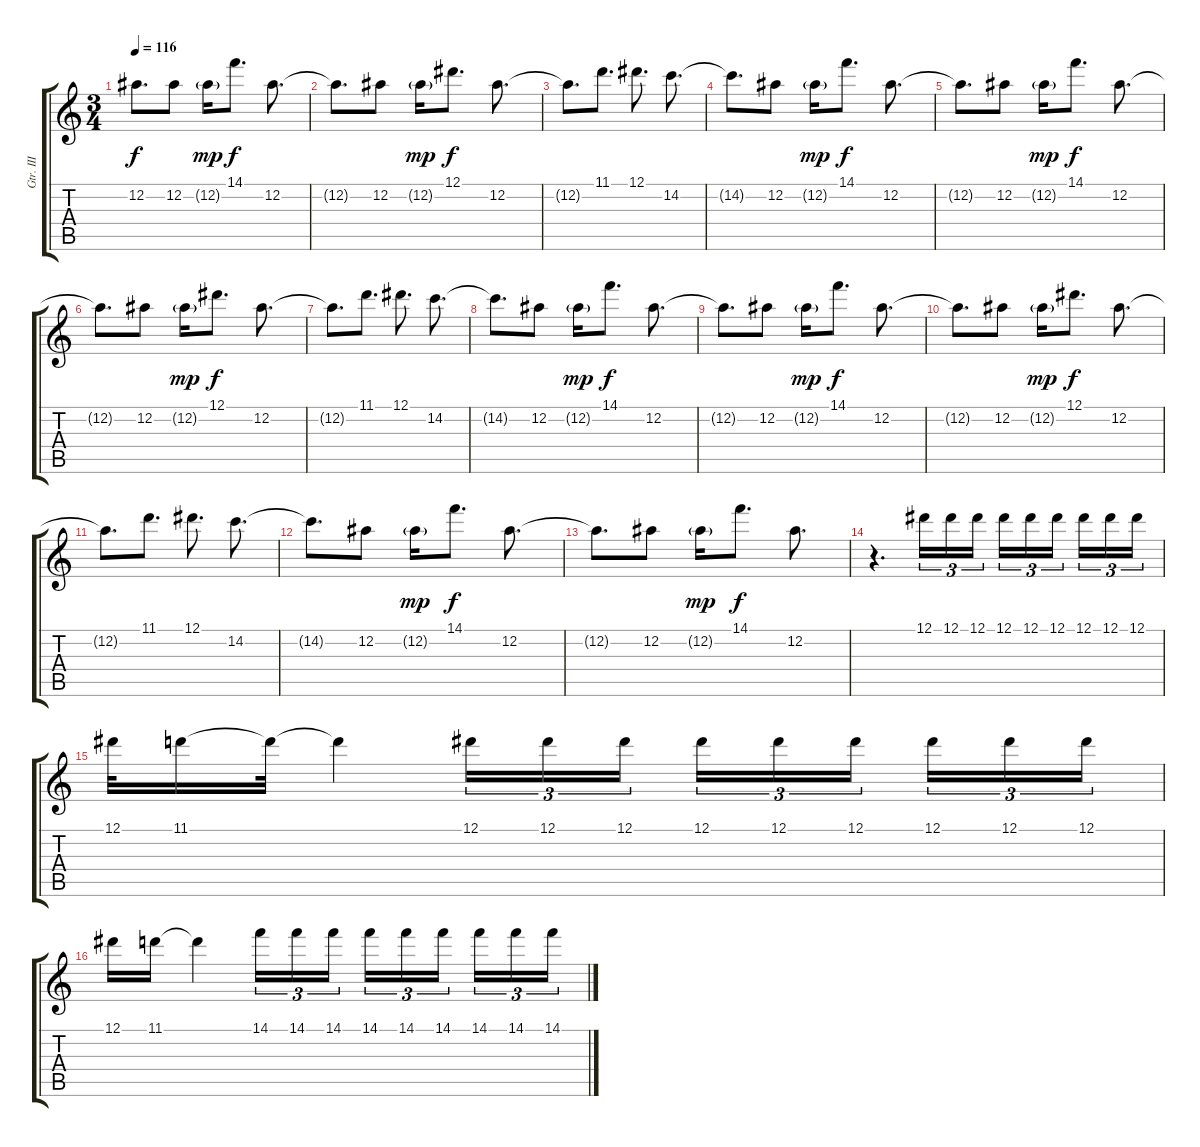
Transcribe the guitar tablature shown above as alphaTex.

\track ("Gtr. III" "Gtr. III") {instrument electricguitarjazz}
\staff {score tabs}
\tuning (Eb4 Bb3 Gb3 Db3 Ab2 Eb2) {hide}
\ts (3 4)
\tempo 116
\clef g2
\ks c
12.2{t}.8{d dy f} 12.2.8 12.2{g}.16{dy mp} 14.1.8{d dy f} 12.2.8{d} |
12.2{t}.8{d} 12.2.8 12.2{g}.16{dy mp} 12.1.8{d dy f} 12.2.8{d} |
12.2{t}.8{d} 11.1.8{d} 12.1.8{d} 14.2.8{d} |
14.2{t}.8{d} 12.2.8 12.2{g}.16{dy mp} 14.1.8{d dy f} 12.2.8{d} |
12.2{t}.8{d} 12.2.8 12.2{g}.16{dy mp} 14.1.8{d dy f} 12.2.8{d} |
12.2{t}.8{d} 12.2.8 12.2{g}.16{dy mp} 12.1.8{d dy f} 12.2.8{d} |
12.2{t}.8{d} 11.1.8{d} 12.1.8{d} 14.2.8{d} |
14.2{t}.8{d} 12.2.8 12.2{g}.16{dy mp} 14.1.8{d dy f} 12.2.8{d} |
12.2{t}.8{d} 12.2.8 12.2{g}.16{dy mp} 14.1.8{d dy f} 12.2.8{d} |
12.2{t}.8{d} 12.2.8 12.2{g}.16{dy mp} 12.1.8{d dy f} 12.2.8{d} |
12.2{t}.8{d} 11.1.8{d} 12.1.8{d} 14.2.8{d} |
14.2{t}.8{d} 12.2.8 12.2{g}.16{dy mp} 14.1.8{d dy f} 12.2.8{d} |
12.2{t}.8{d} 12.2.8 12.2{g}.16{dy mp} 14.1.8{d dy f} 12.2.8{d} |
r.4{d} 12.1.16{tu (3 2)} 12.1.16{tu (3 2)} 12.1.16{tu (3 2)} 12.1.16{tu (3 2)} 12.1.16{tu (3 2)} 12.1.16{tu (3 2) beam splitsecondary} 12.1.16{tu (3 2)} 12.1.16{tu (3 2)} 12.1.16{tu (3 2)} |
12.1.32 11.1.16 11.1{t}.32 11.1{t}.4 12.1.16{tu (3 2)} 12.1.16{tu (3 2)} 12.1.16{tu (3 2)} 12.1.16{tu (3 2)} 12.1.16{tu (3 2)} 12.1.16{tu (3 2) beam splitsecondary} 12.1.16{tu (3 2)} 12.1.16{tu (3 2)} 12.1.16{tu (3 2)} |
12.1.16 11.1.16 11.1{t}.4 14.1.16{tu (3 2)} 14.1.16{tu (3 2)} 14.1.16{tu (3 2)} 14.1.16{tu (3 2)} 14.1.16{tu (3 2)} 14.1.16{tu (3 2) beam splitsecondary} 14.1.16{tu (3 2)} 14.1.16{tu (3 2)} 14.1.16{tu (3 2)}
